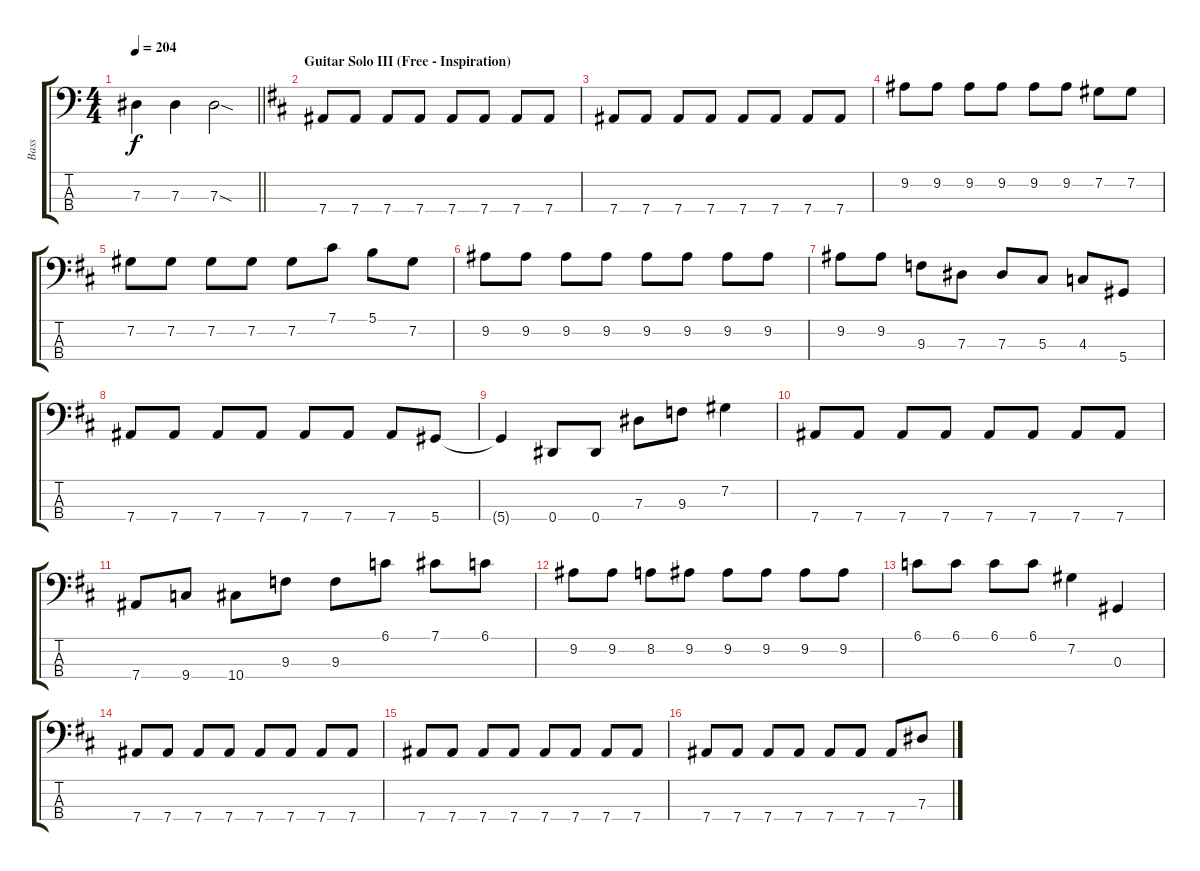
\track ("Bass" "Bass") {instrument electricbasspick}
\staff {score tabs}
\tuning (Gb2 Db2 Ab1 Eb1) {hide}
\ts (4 4)
\tempo 204
\clef f4
\barLineRight lightlight
\ks c
7.3.4{dy f} 7.3.4 7.3{sod}.2 |
\section ("" "Guitar Solo III (Free - Inspiration)")
\ks d
7.4.8 7.4.8 7.4.8 7.4.8 7.4.8 7.4.8 7.4.8 7.4.8 |
7.4.8 7.4.8 7.4.8 7.4.8 7.4.8 7.4.8 7.4.8 7.4.8 |
9.2.8 9.2.8 9.2.8 9.2.8 9.2.8 9.2.8 7.2.8 7.2.8 |
7.2.8 7.2.8 7.2.8 7.2.8 7.2.8 7.1.8 5.1.8 7.2.8 |
9.2.8 9.2.8 9.2.8 9.2.8 9.2.8 9.2.8 9.2.8 9.2.8 |
9.2.8 9.2.8 9.3.8 7.3.8 7.3.8 5.3.8 4.3.8 5.4.8 |
7.4.8 7.4.8 7.4.8 7.4.8 7.4.8 7.4.8 7.4.8 5.4.8 |
5.4{t}.4 0.4.8 0.4.8 7.3.8 9.3.8 7.2.4 |
7.4.8 7.4.8 7.4.8 7.4.8 7.4.8 7.4.8 7.4.8 7.4.8 |
7.4.8 9.4.8 10.4.8 9.3.8 9.3.8 6.1.8 7.1.8 6.1.8 |
9.2.8 9.2.8 8.2.8 9.2.8 9.2.8 9.2.8 9.2.8 9.2.8 |
6.1.8 6.1.8 6.1.8 6.1.8 7.2.4 0.3.4 |
7.4.8 7.4.8 7.4.8 7.4.8 7.4.8 7.4.8 7.4.8 7.4.8 |
7.4.8 7.4.8 7.4.8 7.4.8 7.4.8 7.4.8 7.4.8 7.4.8 |
7.4.8 7.4.8 7.4.8 7.4.8 7.4.8 7.4.8 7.4.8 7.3.8
